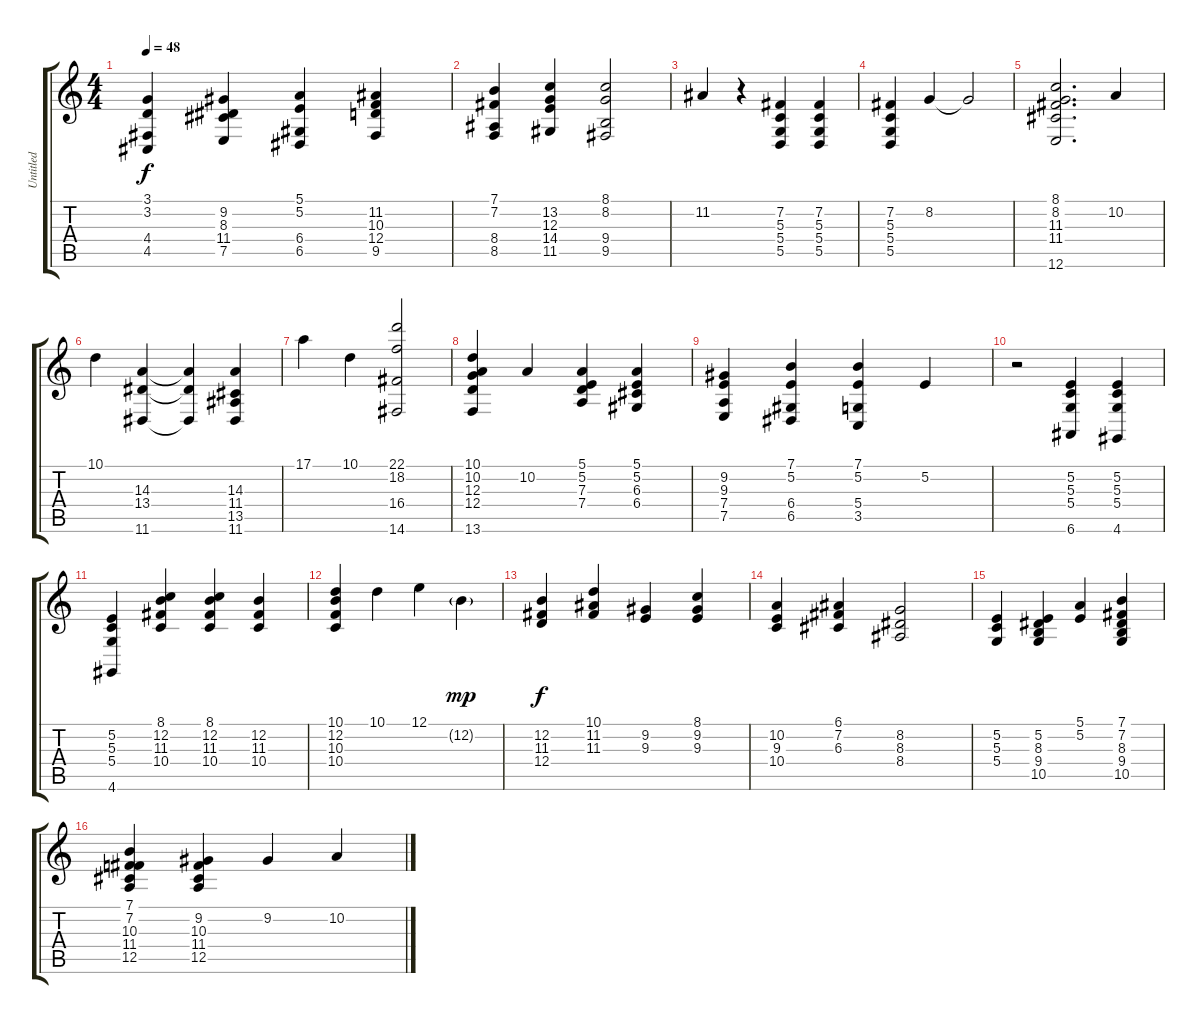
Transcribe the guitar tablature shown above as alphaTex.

\track ("Untitled" "Untitled") {instrument synthstrings1}
\staff {score tabs}
\tuning (E4 B3 G3 D3 A2 E2) {hide}
\ts (4 4)
\tempo 48
\clef g2
\ks c
(3.1 3.2 4.4 4.5).4{dy f instrument synthstrings1} (9.2 8.3 11.4 7.5).4 (5.1 5.2 6.4 6.5).4 (11.2 10.3 12.4 9.5).4 |
(7.1 7.2 8.4 8.5).4 (13.2 12.3 14.4 11.5).4 (8.1 8.2 9.4 9.5).2 |
11.2.4 r.4 (7.2 5.3 5.4 5.5).4 (7.2 5.3 5.4 5.5).4 |
(7.2 5.3 5.4 5.5).4 8.2.4 8.2{t}.2 |
(8.1 8.2 11.3 11.4 12.6).2{d} 10.2.4 |
10.1.4 (14.3 13.4 11.6).4 (14.3{t} 13.4{t} 11.6{t}).4 (14.3 11.4 13.5 11.6).4 |
17.1.4 10.1.4 (22.1 18.2 16.4 14.6).2 |
(10.1 10.2 12.3 12.4 13.6).4 10.2.4 (5.1 5.2 7.3 7.4).4 (5.1 5.2 6.3 6.4).4 |
(9.2 9.3 7.4 7.5).4 (7.1 5.2 6.4 6.5).4 (7.1 5.2 5.4 3.5).4 5.2.4 |
r.2 (5.2 5.3 5.4 6.6).4 (5.2 5.3 5.4 4.6).4 |
(5.2 5.3 5.4 4.6).4 (8.1 12.2 11.3 10.4).4 (8.1 12.2 11.3 10.4).4 (12.2 11.3 10.4).4 |
(10.1 12.2 10.3 10.4).4 10.1.4 12.1.4 12.2{g}.4{dy mp} |
(12.2 11.3 12.4).4{dy f} (10.1 11.2 11.3).4 (9.2 9.3).4 (8.1 9.2 9.3).4 |
(10.2 9.3 10.4).4 (6.1 7.2 6.3).4 (8.2 8.3 8.4).2 |
(5.2 5.3 5.4).4 (5.2 8.3 9.4 10.5).4 (5.1 5.2).4 (7.1 7.2 8.3 9.4 10.5).4 |
(7.1 7.2 10.3 11.4 12.5).4 (9.2 10.3 11.4 12.5).4 9.2.4 10.2.4
